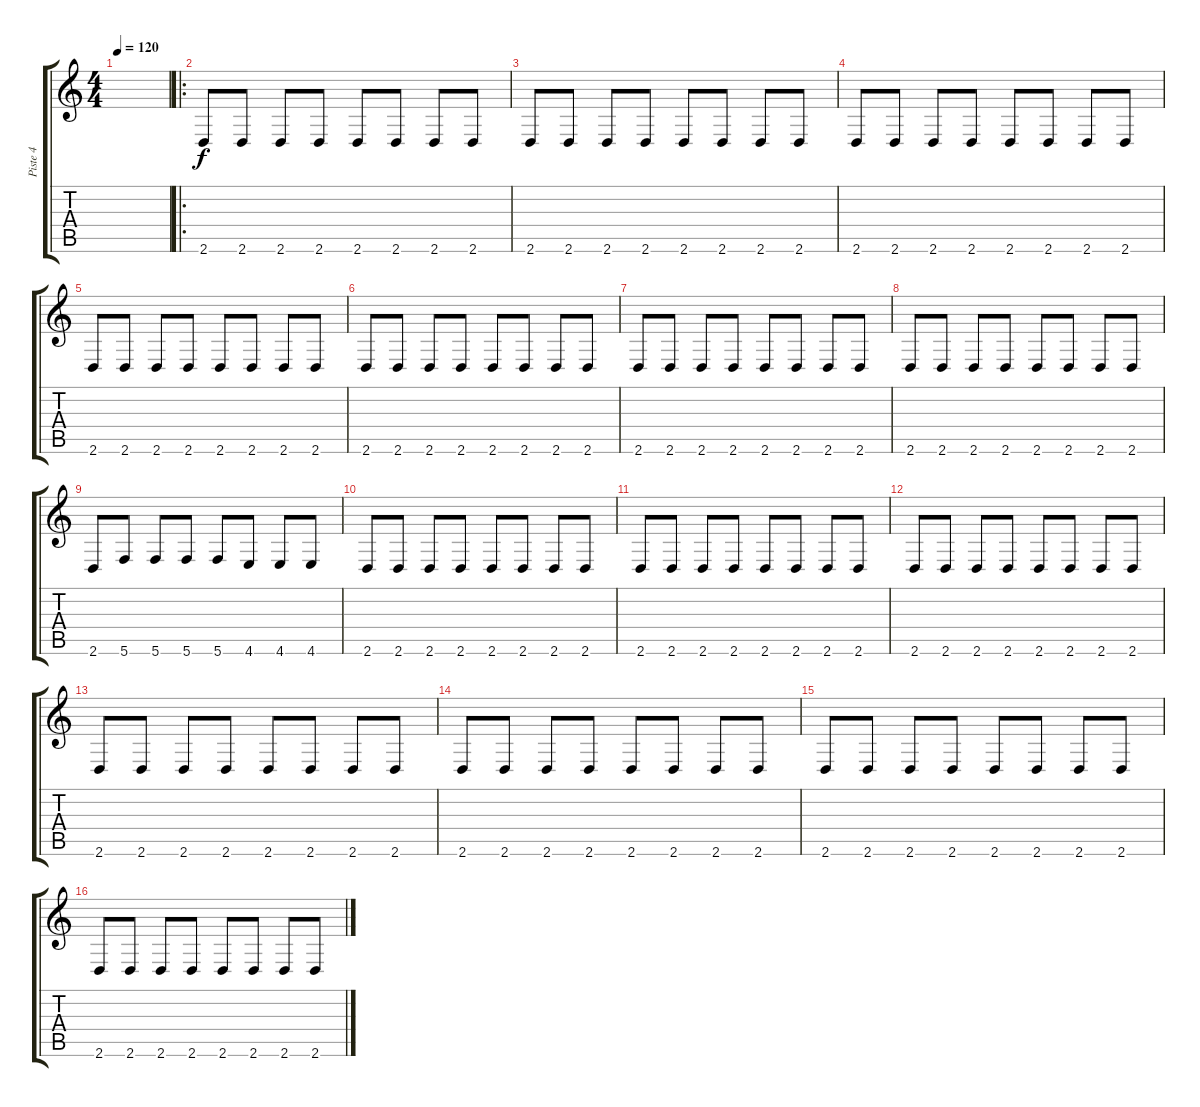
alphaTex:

\track ("Piste 4" "Piste 4") {instrument distortionguitar}
\staff {score tabs}
\tuning (D4 A3 F3 C3 G2 C2) {hide}
\ts (4 4)
\tempo 120
\clef g2
\ks c
|
\ro
2.6.8 2.6.8 2.6.8 2.6.8 2.6.8 2.6.8 2.6.8 2.6.8 |
2.6.8 2.6.8 2.6.8 2.6.8 2.6.8 2.6.8 2.6.8 2.6.8 |
2.6.8 2.6.8 2.6.8 2.6.8 2.6.8 2.6.8 2.6.8 2.6.8 |
2.6.8 2.6.8 2.6.8 2.6.8 2.6.8 2.6.8 2.6.8 2.6.8 |
2.6.8 2.6.8 2.6.8 2.6.8 2.6.8 2.6.8 2.6.8 2.6.8 |
2.6.8 2.6.8 2.6.8 2.6.8 2.6.8 2.6.8 2.6.8 2.6.8 |
2.6.8 2.6.8 2.6.8 2.6.8 2.6.8 2.6.8 2.6.8 2.6.8 |
2.6.8 5.6.8 5.6.8 5.6.8 5.6.8 4.6.8 4.6.8 4.6.8 |
2.6.8 2.6.8 2.6.8 2.6.8 2.6.8 2.6.8 2.6.8 2.6.8 |
2.6.8 2.6.8 2.6.8 2.6.8 2.6.8 2.6.8 2.6.8 2.6.8 |
2.6.8 2.6.8 2.6.8 2.6.8 2.6.8 2.6.8 2.6.8 2.6.8 |
2.6.8 2.6.8 2.6.8 2.6.8 2.6.8 2.6.8 2.6.8 2.6.8 |
2.6.8 2.6.8 2.6.8 2.6.8 2.6.8 2.6.8 2.6.8 2.6.8 |
2.6.8 2.6.8 2.6.8 2.6.8 2.6.8 2.6.8 2.6.8 2.6.8 |
2.6.8 2.6.8 2.6.8 2.6.8 2.6.8 2.6.8 2.6.8 2.6.8
